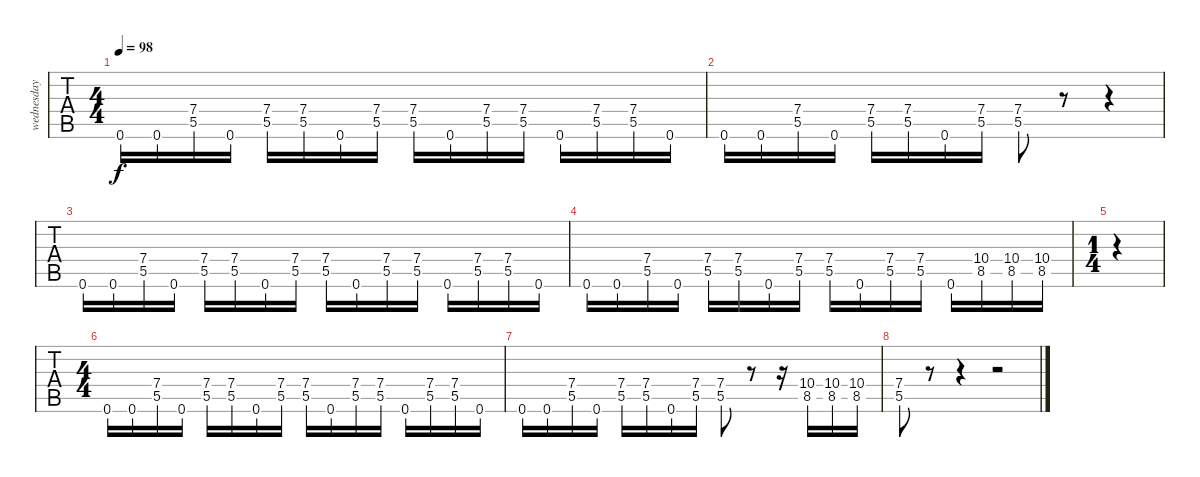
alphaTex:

\track ("wednesday 13 - lead guitar" "wednesday ") {instrument distortionguitar}
\staff {tabs}
\tuning (D4 A3 F3 C3 G2 C2) {hide}
\ts (4 4)
\tempo 98
\clef g2
\ks c
0.6.16{dy f} 0.6.16 (7.4 5.5).16 0.6.16 (7.4 5.5).16 (7.4 5.5).16 0.6.16 (7.4 5.5).16 (7.4 5.5).16 0.6.16 (7.4 5.5).16 (7.4 5.5).16 0.6.16 (7.4 5.5).16 (7.4 5.5).16 0.6.16 |
0.6.16 0.6.16 (7.4 5.5).16 0.6.16 (7.4 5.5).16 (7.4 5.5).16 0.6.16 (7.4 5.5).16 (7.4 5.5).8 r.8 r.4 |
0.6.16 0.6.16 (7.4 5.5).16 0.6.16 (7.4 5.5).16 (7.4 5.5).16 0.6.16 (7.4 5.5).16 (7.4 5.5).16 0.6.16 (7.4 5.5).16 (7.4 5.5).16 0.6.16 (7.4 5.5).16 (7.4 5.5).16 0.6.16 |
0.6.16 0.6.16 (7.4 5.5).16 0.6.16 (7.4 5.5).16 (7.4 5.5).16 0.6.16 (7.4 5.5).16 (7.4 5.5).16 0.6.16 (7.4 5.5).16 (7.4 5.5).16 0.6.16 (10.4 8.5).16 (10.4 8.5).16 (10.4 8.5).16 |
\ts (1 4)
r.4 |
\ts (4 4)
0.6.16 0.6.16 (7.4 5.5).16 0.6.16 (7.4 5.5).16 (7.4 5.5).16 0.6.16 (7.4 5.5).16 (7.4 5.5).16 0.6.16 (7.4 5.5).16 (7.4 5.5).16 0.6.16 (7.4 5.5).16 (7.4 5.5).16 0.6.16 |
0.6.16 0.6.16 (7.4 5.5).16 0.6.16 (7.4 5.5).16 (7.4 5.5).16 0.6.16 (7.4 5.5).16 (7.4 5.5).8 r.8 r.16 (10.4 8.5).16 (10.4 8.5).16 (10.4 8.5).16 |
(7.4 5.5).8 r.8 r.4 r.2
